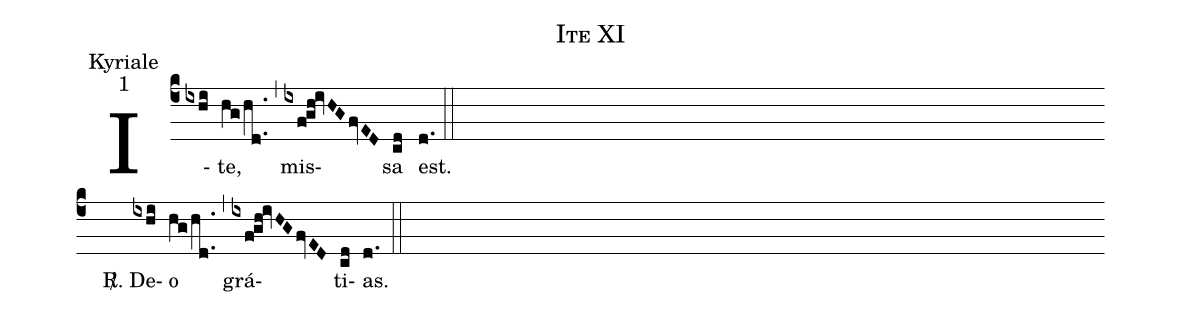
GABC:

name:Ite XI;
office-part:Kyriale;
mode:1;
%%
(c4) I(ixhi)te,(hg/hd..) (,) mis(ixfgh!ivHGfvED)sa(cd) est.(d.) (::) (Z-)
~~~~<sp>R/</sp>. De(ixhi)o(hg/hd..) (,) grá(ixfgh!ivHGfvED)ti(cd)as.(d.) (::)
